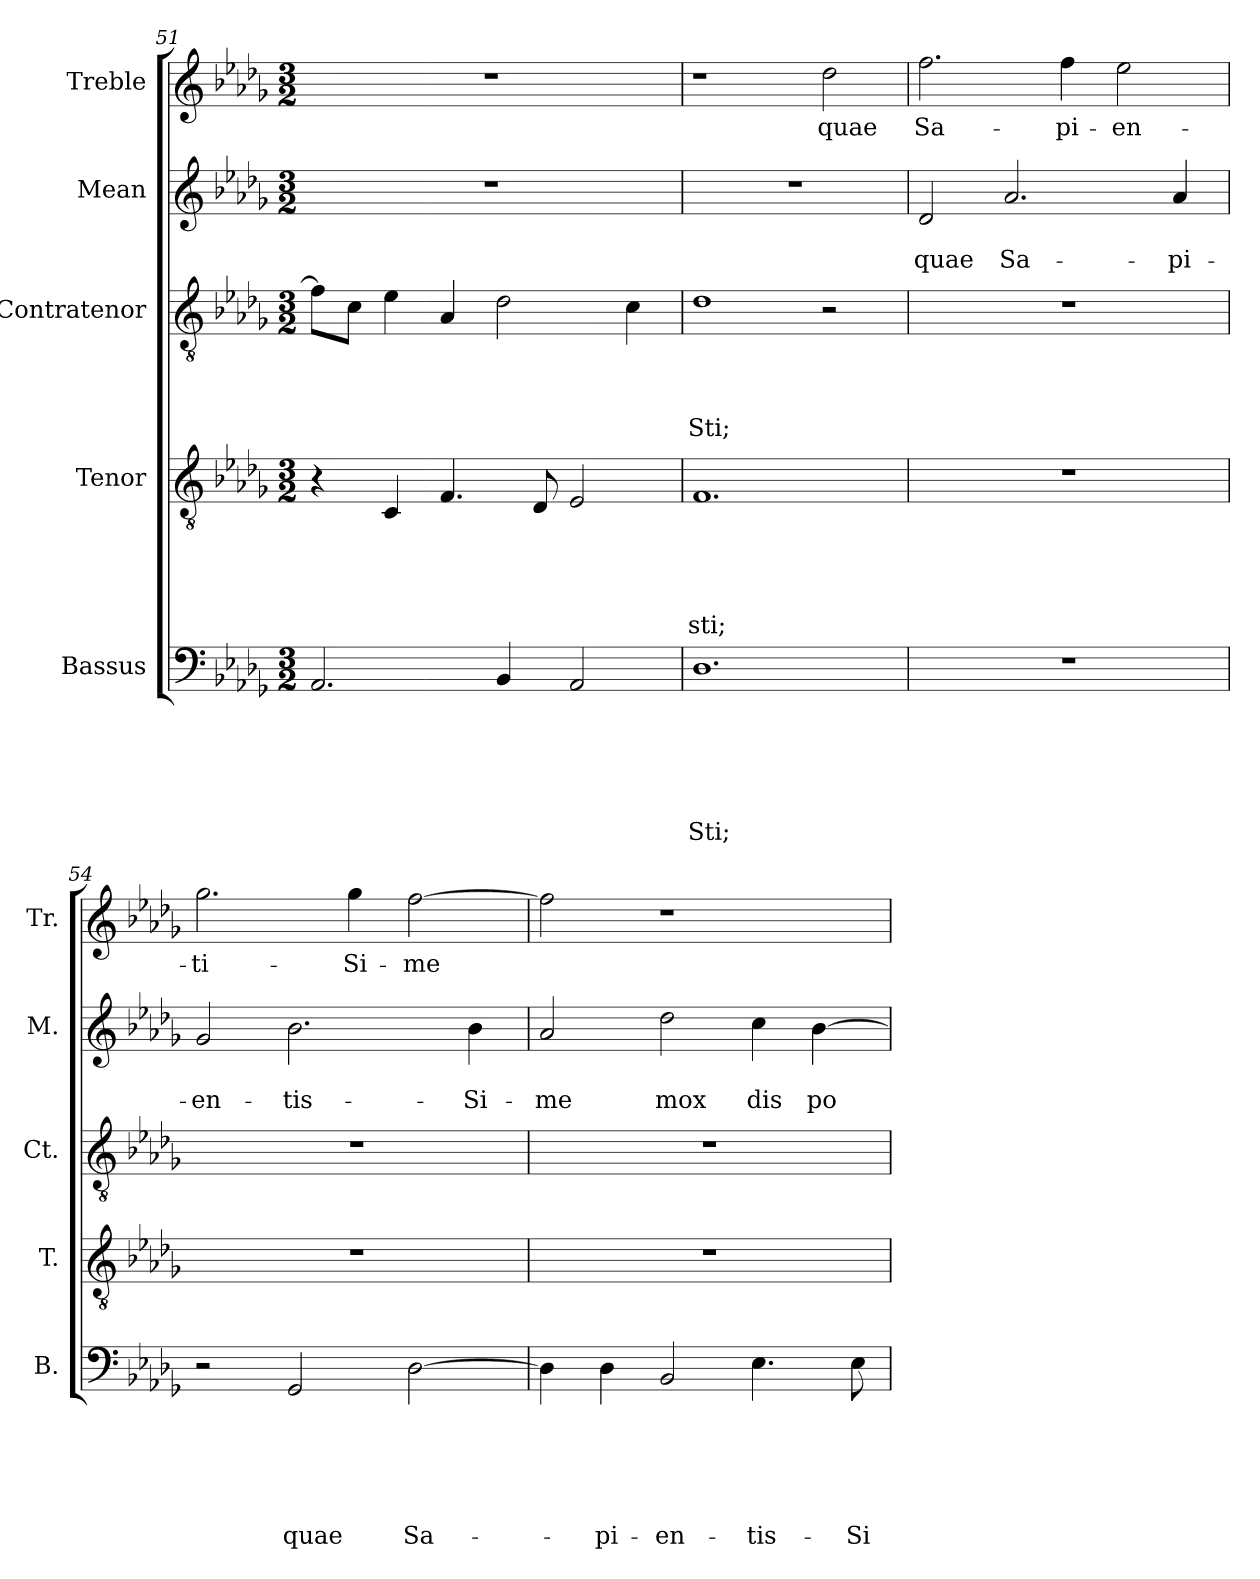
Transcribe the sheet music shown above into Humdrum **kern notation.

**kern	**text	**text	**text	**text	**text	**text	**kern	**text	**text	**text	**text	**text	**kern	**text	**text	**text	**text	**kern	**text	**text	**kern	**text
*part5	*part5	*part5	*part5	*part5	*part5	*part5	*part4	*part4	*part4	*part4	*part4	*part4	*part3	*part3	*part3	*part3	*part3	*part2	*part2	*part2	*part1	*part1
*staff5	*staff5	*staff5	*staff5	*staff5	*staff5	*staff5	*staff4	*staff4	*staff4	*staff4	*staff4	*staff4	*staff3	*staff3	*staff3	*staff3	*staff3	*staff2	*staff2	*staff2	*staff1	*staff1
*I"Bassus	*	*	*	*	*	*	*I"Tenor	*	*	*	*	*	*I"Contratenor	*	*	*	*	*I"Mean	*	*	*I"Treble	*
*I'B.	*	*	*	*	*	*	*I'T.	*	*	*	*	*	*I'Ct.	*	*	*	*	*I'M.	*	*	*I'Tr.	*
*clefF4	*	*	*	*	*	*	*clefGv2	*	*	*	*	*	*clefGv2	*	*	*	*	*clefG2	*	*	*clefG2	*
*k[b-e-a-d-g-]	*	*	*	*	*	*	*k[b-e-a-d-g-]	*	*	*	*	*	*k[b-e-a-d-g-]	*	*	*	*	*k[b-e-a-d-g-]	*	*	*k[b-e-a-d-g-]	*
*D-:	*	*	*	*	*	*	*D-:	*	*	*	*	*	*D-:	*	*	*	*	*D-:	*	*	*D-:	*
*M3/2	*	*	*	*	*	*	*M3/2	*	*	*	*	*	*M3/2	*	*	*	*	*M3/2	*	*	*M3/2	*
=51	=51	=51	=51	=51	=51	=51	=51	=51	=51	=51	=51	=51	=51	=51	=51	=51	=51	=51	=51	=51	=51	=51
2.AA-/	.	.	.	.	.	.	4r	.	.	.	.	.	8f\L]	.	.	.	.	1.r	.	.	1.r	.
.	.	.	.	.	.	.	.	.	.	.	.	.	8c\J	.	.	.	.	.	.	.	.	.
.	.	.	.	.	.	.	4C/	.	.	.	.	.	4e-\	.	.	.	.	.	.	.	.	.
.	.	.	.	.	.	.	4.F/	.	.	.	.	.	4A-/	.	.	.	.	.	.	.	.	.
4BB-/	.	.	.	.	.	.	.	.	.	.	.	.	2d-\	.	.	.	.	.	.	.	.	.
.	.	.	.	.	.	.	8D-/	.	.	.	.	.	.	.	.	.	.	.	.	.	.	.
2AA-/	.	.	.	.	.	.	2E-/	.	.	.	.	.	.	.	.	.	.	.	.	.	.	.
.	.	.	.	.	.	.	.	.	.	.	.	.	4c\	.	.	.	.	.	.	.	.	.
!!LO:PB:g=z
=52	=52	=52	=52	=52	=52	=52	=52	=52	=52	=52	=52	=52	=52	=52	=52	=52	=52	=52	=52	=52	=52	=52
!	!	!	!	!	!	!LO:LY:b	!	!	!	!	!	!LO:LY:b	!	!	!	!	!LO:LY:b	!LO:N:vis=1	!	!	!	!
1.D-	.	.	.	.	.	-Sti;	1.F	.	.	.	.	-sti;	1d-	.	.	.	-Sti;	1.r	.	.	1r	.
!	!	!	!	!	!	!	!	!	!	!	!	!	!	!	!	!	!	!	!	!	!	!LO:LY:b
.	.	.	.	.	.	.	.	.	.	.	.	.	2r	.	.	.	.	.	.	.	2dd-\	quae
=53	=53	=53	=53	=53	=53	=53	=53	=53	=53	=53	=53	=53	=53	=53	=53	=53	=53	=53	=53	=53	=53	=53
!LO:N:vis=1	!	!	!	!	!	!	!LO:N:vis=1	!	!	!	!	!	!LO:N:vis=1	!	!	!	!	!	!	!LO:LY:b	!	!LO:LY:b
1.r	.	.	.	.	.	.	1.r	.	.	.	.	.	1.r	.	.	.	.	2d-/	.	quae	2.ff\	Sa-
!	!	!	!	!	!	!	!	!	!	!	!	!	!	!	!	!	!	!	!	!LO:LY:b	!	!
.	.	.	.	.	.	.	.	.	.	.	.	.	.	.	.	.	.	2.a-/	.	Sa-	.	.
!	!	!	!	!	!	!	!	!	!	!	!	!	!	!	!	!	!	!	!	!	!	!LO:LY:b
.	.	.	.	.	.	.	.	.	.	.	.	.	.	.	.	.	.	.	.	.	4ff\	-pi-
!	!	!	!	!	!	!	!	!	!	!	!	!	!	!	!	!	!	!	!	!	!	!LO:LY:b:rj
.	.	.	.	.	.	.	.	.	.	.	.	.	.	.	.	.	.	.	.	.	2ee-\	-en-
!	!	!	!	!	!	!	!	!	!	!	!	!	!	!	!	!	!	!	!	!LO:LY:b	!	!
.	.	.	.	.	.	.	.	.	.	.	.	.	.	.	.	.	.	4a-/	.	-pi-	.	.
=54	=54	=54	=54	=54	=54	=54	=54	=54	=54	=54	=54	=54	=54	=54	=54	=54	=54	=54	=54	=54	=54	=54
!	!	!	!	!	!	!	!LO:N:vis=1	!	!	!	!	!	!LO:N:vis=1	!	!	!	!	!	!	!LO:LY:b	!	!LO:LY:b
2r	.	.	.	.	.	.	1.r	.	.	.	.	.	1.r	.	.	.	.	2g-/	.	-en-	2.gg-\	-ti-
!	!	!	!	!	!	!LO:LY:b	!	!	!	!	!	!	!	!	!	!	!	!	!	!LO:LY:b	!	!
2GG-/	.	.	.	.	.	quae	.	.	.	.	.	.	.	.	.	.	.	2.b-\	.	-tis-	.	.
!	!	!	!	!	!	!	!	!	!	!	!	!	!	!	!	!	!	!	!	!	!	!LO:LY:b
.	.	.	.	.	.	.	.	.	.	.	.	.	.	.	.	.	.	.	.	.	4gg-\	-Si-
!	!	!	!	!	!	!LO:LY:b	!	!	!	!	!	!	!	!	!	!	!	!	!	!	!	!LO:LY:b
[>2D-\	.	.	.	.	.	Sa-	.	.	.	.	.	.	.	.	.	.	.	.	.	.	[>2ff\	-me
!	!	!	!	!	!	!	!	!	!	!	!	!	!	!	!	!	!	!	!	!LO:LY:b	!	!
.	.	.	.	.	.	.	.	.	.	.	.	.	.	.	.	.	.	4b-\	.	-Si-	.	.
=55	=55	=55	=55	=55	=55	=55	=55	=55	=55	=55	=55	=55	=55	=55	=55	=55	=55	=55	=55	=55	=55	=55
!	!	!	!	!	!	!	!LO:N:vis=1	!	!	!	!	!	!LO:N:vis=1	!	!	!	!	!	!	!LO:LY:b	!	!
4D-\]	.	.	.	.	.	.	1.r	.	.	.	.	.	1.r	.	.	.	.	2a-/	.	-me	2ff\]	.
!	!	!	!	!	!	!LO:LY:b	!	!	!	!	!	!	!	!	!	!	!	!	!	!	!	!
4D-\	.	.	.	.	.	-pi-	.	.	.	.	.	.	.	.	.	.	.	.	.	.	.	.
!	!	!	!	!	!	!LO:LY:b:rj	!	!	!	!	!	!	!	!	!	!	!	!	!	!LO:LY:b	!	!
2BB-/	.	.	.	.	.	-en-	.	.	.	.	.	.	.	.	.	.	.	2dd-\	.	mox	1r	.
!	!	!	!	!	!	!LO:LY:b	!	!	!	!	!	!	!	!	!	!	!	!	!	!LO:LY:b	!	!
4.E-\	.	.	.	.	.	-tis-	.	.	.	.	.	.	.	.	.	.	.	4cc\	.	dis	.	.
!	!	!	!	!	!	!	!	!	!	!	!	!	!	!	!	!	!	!	!	!LO:LY:b	!	!
.	.	.	.	.	.	.	.	.	.	.	.	.	.	.	.	.	.	[>4b-\	.	po-	.	.
!	!	!	!	!	!	!LO:LY:b	!	!	!	!	!	!	!	!	!	!	!	!	!	!	!	!
8E-\	.	.	.	.	.	-Si-	.	.	.	.	.	.	.	.	.	.	.	.	.	.	.	.
=	=	=	=	=	=	=	=	=	=	=	=	=	=	=	=	=	=	=	=	=	=	=
*-	*-	*-	*-	*-	*-	*-	*-	*-	*-	*-	*-	*-	*-	*-	*-	*-	*-	*-	*-	*-	*-	*-
